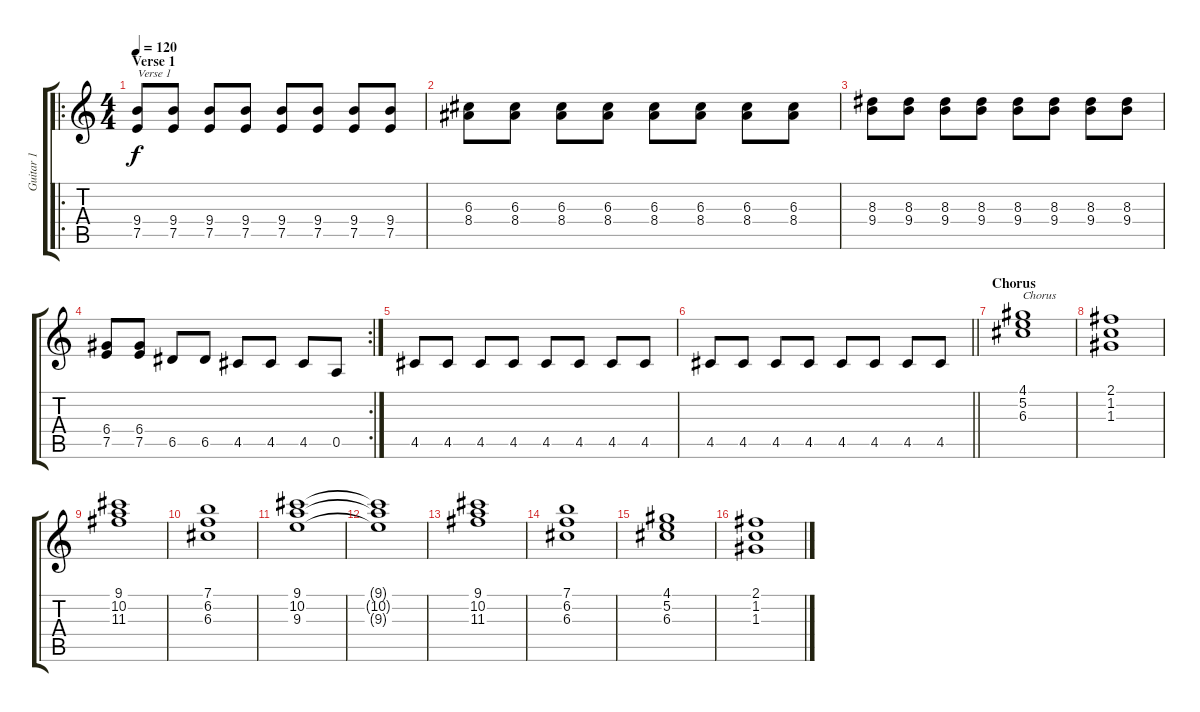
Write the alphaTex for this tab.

\track ("Guitar 1" "Guitar 1") {instrument overdrivenguitar}
\staff {score tabs}
\tuning (E4 B3 G3 D3 A2 E2) {hide}
\ro
\ts (4 4)
\section ("" "Verse 1")
\tempo 120
\clef g2
\ks c
(9.4 7.5).8{txt "Verse 1" dy f instrument overdrivenguitar} (9.4 7.5).8 (9.4 7.5).8 (9.4 7.5).8 (9.4 7.5).8 (9.4 7.5).8 (9.4 7.5).8 (9.4 7.5).8 |
(6.3 8.4).8 (6.3 8.4).8 (6.3 8.4).8 (6.3 8.4).8 (6.3 8.4).8 (6.3 8.4).8 (6.3 8.4).8 (6.3 8.4).8 |
(8.3 9.4).8 (8.3 9.4).8 (8.3 9.4).8 (8.3 9.4).8 (8.3 9.4).8 (8.3 9.4).8 (8.3 9.4).8 (8.3 9.4).8 |
\rc 2
(6.4 7.5).8 (6.4 7.5).8 6.5.8 6.5.8 4.5.8 4.5.8 4.5.8 0.5.8 |
4.5.8 4.5.8 4.5.8 4.5.8 4.5.8 4.5.8 4.5.8 4.5.8 |
\barLineRight lightlight
4.5.8 4.5.8 4.5.8 4.5.8 4.5.8 4.5.8 4.5.8 4.5.8 |
\section ("" "Chorus")
(4.1 5.2 6.3).1{txt "Chorus"} |
(2.1 1.2 1.3).1 |
(9.1 10.2 11.3).1 |
(7.1 6.2 6.3).1 |
(9.1 10.2 9.3).1 |
(9.1{t} 10.2{t} 9.3{t}).1 |
(9.1 10.2 11.3).1 |
(7.1 6.2 6.3).1 |
(4.1 5.2 6.3).1 |
(2.1 1.2 1.3).1
